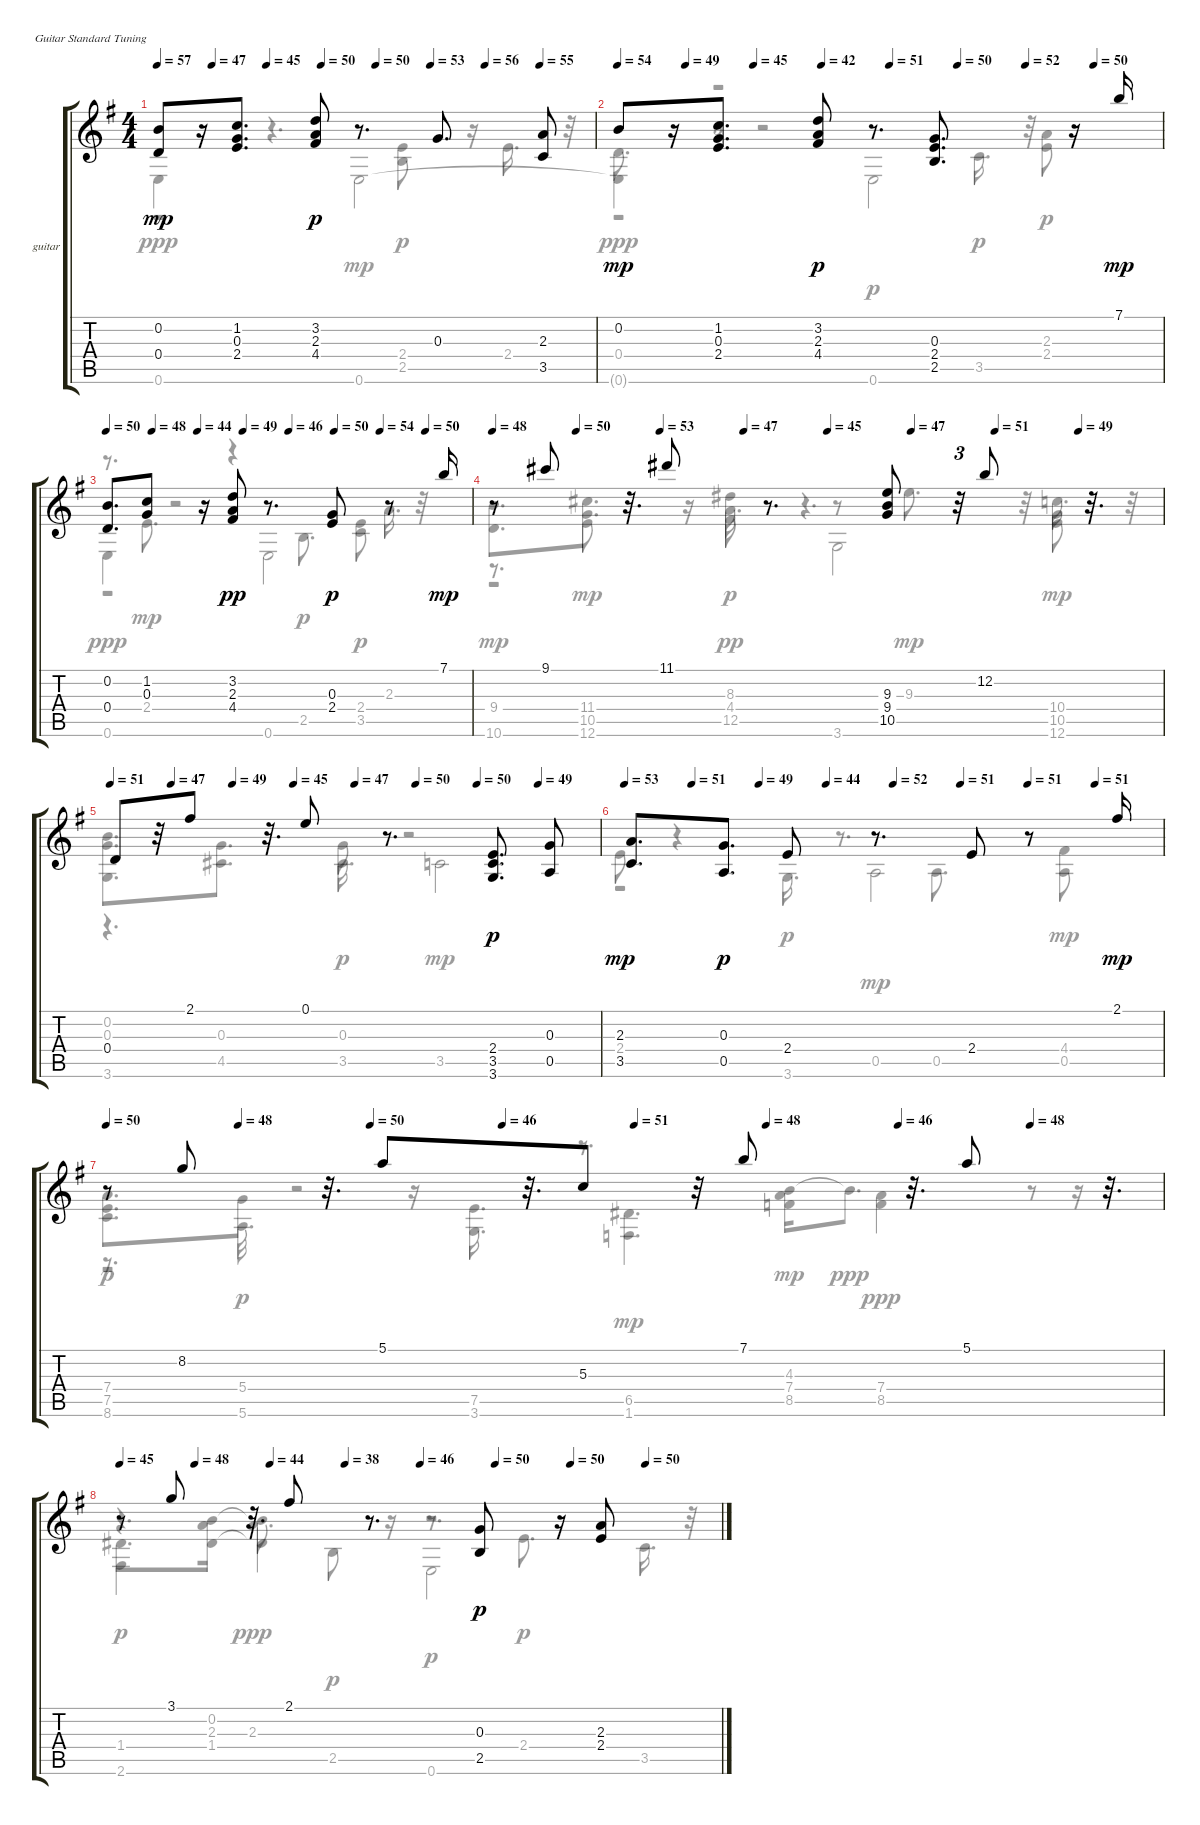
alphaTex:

\bracketExtendMode groupsimilarinstruments
\firstSystemTrackNameOrientation horizontal
\otherSystemsTrackNameOrientation horizontal
\track ("guitar" "guitar") {instrument acousticguitarnylon}
\staff {score tabs}
\tuning (E4 B3 G3 D3 A2 E2)
\voice
\ts (4 4)
\tempo 57
\tempo (47 0.125)
\tempo (45 0.25)
\tempo (50 0.375)
\tempo (50 0.5)
\tempo (53 0.625)
\tempo (56 0.75)
\tempo (55 0.875)
\clef g2
\ks g
(0.2 0.4).8{dy mp} r.16 (1.2 0.3 2.4).8{d} (3.2 2.3 4.4).8{dy p} r.8{d} 0.3.8{d} (2.3 3.5).8 |
\tempo 54
\tempo (49 0.125)
\tempo (45 0.25)
\tempo (42 0.375)
\tempo (51 0.5)
\tempo (50 0.625)
\tempo (52 0.75)
\tempo (50 0.875)
0.2.8{dy mp} r.16 (1.2 0.3 2.4).8{d} (3.2 2.3 4.4).8{dy p} r.8{d} (0.3 2.4 2.5).8{d} r.16 7.1.16{dy mp} |
\tempo 50
\tempo (48 0.125)
\tempo (44 0.25)
\tempo (49 0.375)
\tempo (46 0.5)
\tempo (50 0.625)
\tempo (54 0.75)
\tempo (50 0.875)
(0.2 0.4).8{d} (1.2 0.3).8 r.16 (3.2 2.3 4.4).8{dy pp} r.8{d} (0.3 2.4).8{dy p} r.8 7.1.16{dy mp} |
\tempo 48
\tempo (50 0.125)
\tempo (53 0.25)
\tempo (47 0.375)
\tempo (45 0.5)
\tempo (47 0.625)
\tempo (51 0.75)
\tempo (49 0.875)
r.8 9.1.8 r.32{d} 11.1.8 r.8{d} (9.3 9.4 10.5).8 r.32{tu (3 2)} 12.2.8 r.32{d} |
\tempo 51
\tempo (47 0.125)
\tempo (49 0.25)
\tempo (45 0.375)
\tempo (47 0.5)
\tempo (50 0.625)
\tempo (50 0.75)
\tempo (49 0.875)
0.4.8 r.32 2.1.8 r.32{d} 0.1.8 r.8{d} (2.4 3.5 3.6).8{d dy p} (0.3 0.5).8 |
\tempo 53
\tempo (51 0.125)
\tempo (49 0.25)
\tempo (44 0.375)
\tempo (52 0.5)
\tempo (51 0.625)
\tempo (51 0.75)
\tempo (51 0.875)
(2.3 3.5).8{d dy mp} (0.3 0.5).8{d dy p} 2.4.8 r.8{d} 2.4.8 r.8 2.1.16{dy mp} |
\tempo 50
\tempo (48 0.125)
\tempo (50 0.25)
\tempo (46 0.375)
\tempo (51 0.5)
\tempo (48 0.625)
\tempo (46 0.75)
\tempo (48 0.875)
r.8 8.2.8 r.32{d} 5.1.8 r.32{d} 5.3.8 r.32 7.1.8 r.32{d} 5.1.8 r.32{d} |
\tempo 45
\tempo (48 0.125)
\tempo (44 0.25)
\tempo (38 0.375)
\tempo (46 0.5)
\tempo (50 0.625)
\tempo (50 0.75)
\tempo (50 0.875)
r.8 3.1.8 r.32{d} 2.1.8 r.8{d} (0.3 2.5).8{dy p} r.16 (2.3 2.4).8
\voice
\clef g2
\ottava regular
\simile none
\ks g
0.6.4{dy ppp} r.4{d} (2.4 2.5).8{dy p} r.16 2.4.16{d} r.32 |
0.4.8{d dy mp} r.1{tu (3 2)} (2.3 2.4).8{dy p} |
r.8{d} 2.4.8{d dy mp} r.4 2.5.8{d dy p} 2.3.16{d} r.32 |
(9.4 10.6).8{d dy mp} (11.4 10.5).8{d} (8.3 4.4).8{dy pp} r.8 9.3.8{d dy mp} r.32 10.4.16{d} r.32 |
(0.2 0.3 3.6).8{d} (0.3 4.5).8{d} 0.3.8{dy p} 3.5.2{dy mp} |
2.4.8 r.4 3.6.16{d dy p} r.8{d} 0.5.8{d} (4.4 0.5).8{dy mp} |
(7.4 7.5 8.6).8{d dy p} 5.4.8 r.16 (7.5 3.6).16{d} r.8{d} (4.3 7.4 8.5).16{dy mp} 4.3{t}.8{d dy ppp} r.16 |
1.4.8{d dy p} (0.2 2.3 1.4).16 (0.2{t} 1.4{t}).4{dy ppp} r.8{d} 2.4.8{d dy p} 3.5.16{d} r.32
\voice
\clef g2
\ottava regular
\simile none
\ks g
r.2{dy mp} 0.6.2 |
0.6{t}.4{dy ppp} r.2 3.5.16{d dy p} r.32 |
0.6.4{dy ppp} r.2 (2.4 3.5).8{dy p} |
r.8{d} 12.6.8{dy mp} r.16 12.5.16{d dy p} r.4{d} (10.5 12.6).8{dy mp} |
r.4{d} 3.5.16{d dy p} r.2 |
r.2 0.5.2{dy mp} |
r.8{d} 5.6.32{d dy p} r.2 (7.4 8.5).4{dy ppp} |
2.6.4{dy p} 2.3.8{d dy ppp} r.16 0.6.2{dy p}
\voice
\clef g2
\ottava regular
\simile none
\ks g
|
r.2 0.6.2 |
r.2 0.6.2 |
r.2 3.6.2{dy p} |
|
|
r.2 (6.5 1.6).4{d dy mp} r.8 |
r.4{d} 2.5.8{dy p} r.2
